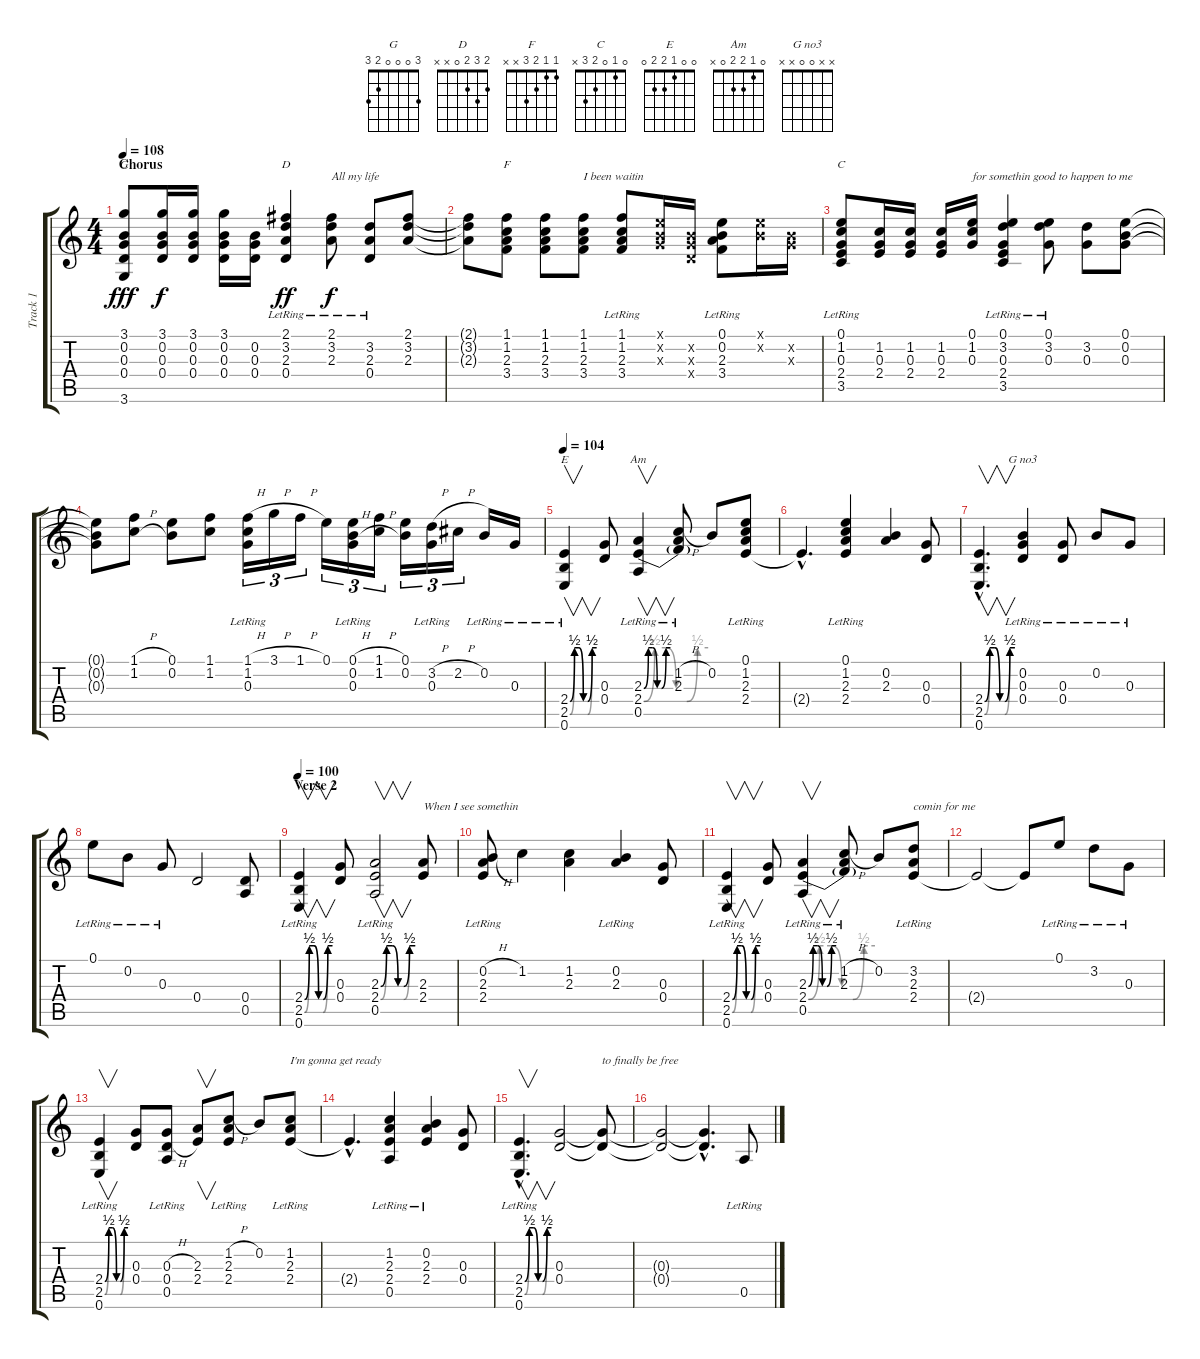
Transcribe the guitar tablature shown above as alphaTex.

\track ("Track 1" "Track 1") {instrument acousticguitarsteel}
\staff {score tabs}
\tuning (E4 B3 G3 D3 A2 E2) {hide}
\chord ("G" 3 0 0 0 2 3)
\chord ("D" 2 3 2 0 x x)
\chord ("F" 1 1 2 3 x x)
\chord ("C" 0 1 0 2 3 x)
\chord ("E" 0 0 1 2 2 0)
\chord ("Am" 0 1 2 2 0 x)
\chord ("G no3" x x 0 0 x x)
\ts (4 4)
\section ("" "Chorus")
\tempo 108
\clef g2
\ks c
(3.1 0.2 0.3 0.4 3.6).8{ch "G" dy fff} (3.1 0.2 0.3 0.4).16{dy f} (3.1 0.2 0.3 0.4).16 (3.1 0.2 0.3 0.4).16 (0.2 0.3 0.4).16 (2.1 3.2 2.3 0.4{lr}).4{ch "D" dy ff} (2.1{lr} 3.2 2.3).8{txt "All my life" dy f} (3.2 2.3 0.4{lr}).8 (2.1 3.2 2.3).8 |
(2.1{t} 3.2{t} 2.3{t}).8 (1.1 1.2 2.3 3.4).8{ch "F"} (1.1 1.2 2.3 3.4).8 (1.1 1.2 2.3 3.4).8{txt "I been waitin"} (1.1 1.2 2.3{lr} 3.4{lr}).8 (0.1{x} 0.2{x} 0.3{x}).16 (0.2{x} 0.3{x} 0.4{x}).16 (0.1 0.2 2.3{lr} 3.4{lr}).8 (0.1{x} 0.2{x}).16 (0.2{x} 0.3{x}).16 |
(0.1{lr} 1.2 0.3 2.4 3.5{lr}).8{ch "C"} (1.2 0.3 2.4).16 (1.2 0.3 2.4).16 (1.2 0.3 2.4).16 (0.1 1.2 0.3).16{txt "for somethin good to happen to me"} (0.1 3.2 0.3 2.4{lr} 3.5{lr}).4 (0.1{lr} 3.2 0.3).8 (3.2 0.3).8 (0.1 0.2 0.3).8 |
(0.1{t} 0.2{t} 0.3{t}).8 (1.1{h} 1.2{h}).8 (0.1 0.2).8 (1.1 1.2).8 (1.1{h} 1.2{lr} 0.3{lr}).16{tu (3 2)} 3.1{h}.16{tu (3 2)} 1.1{h}.16{tu (3 2)} 0.1.16{tu (3 2)} (0.1{h} 0.2{h} 0.3{lr}).16{tu (3 2)} (1.1{h} 1.2{h}).16{tu (3 2)} (0.1 0.2).16{tu (3 2)} (3.2{h} 0.3{lr}).16{tu (3 2)} 2.2{h}.16{tu (3 2)} 0.2{lr}.16 0.3{lr}.16 |
\tempo 104
(2.4{be (custom 0 0 10 2 20 2 30 0 40 0 50 2 60 2)} 2.5{be (custom 0 0 10 2 20 2 30 0 40 0 50 2 60 2)} 0.6{lr}).4{v ch "E"} (0.3 0.4).8 (2.3{be (custom 0 0 10 2 20 2 30 0 40 0 50 2 60 2)} 2.4{be (custom 0 0 10 2 20 2 30 0 40 0 50 2 60 2)} 0.5{lr}).4{v ch "Am"} (1.2{h} 2.3{lr} 2.4{t}).8 0.2.8 (0.1{lr} 1.2{lr} 2.3{lr} 2.4).8 |
2.4{hac t}.4{d} (0.1{lr} 1.2 2.3 2.4{lr}).4 (0.2 2.3).4 (0.3 0.4).8 |
(2.4{be (custom 0 0 10 2 20 2 30 0 40 0 50 2 60 2) hac} 2.5{be (custom 0 0 10 2 20 2 30 0 40 0 50 2 60 2) hac} 0.6{hac}).4{v d} (0.2{lr} 0.3 0.4).4{ch "G no3"} (0.3{lr} 0.4{lr}).8 0.2{lr}.8 0.3{lr}.8 |
0.1{lr}.8 0.2{lr}.8 0.3{lr}.8 0.4.2 (0.4 0.5).8 |
\section ("" "Verse 2")
\tempo 100
(2.4{be (custom 0 0 10 2 20 2 30 0 40 0 50 2 60 2)} 2.5{be (custom 0 0 10 2 20 2 30 0 40 0 50 2 60 2)} 0.6{lr}).4{v} (0.3 0.4).8 (2.3{be (custom 0 0 10 2 20 2 30 0 40 0 50 2 60 2)} 2.4{be (custom 0 0 10 2 20 2 30 0 40 0 50 2 60 2)} 0.5{lr}).2{v} (2.3 2.4).8{txt "When I see somethin"} |
(0.2{h} 2.3{lr} 2.4{lr}).8 1.2.4 (1.2 2.3).4 (0.2{lr} 2.3).4 (0.3 0.4).8 |
(2.4{be (custom 0 0 10 2 20 2 30 0 40 0 50 2 60 2)} 2.5{be (custom 0 0 10 2 20 2 30 0 40 0 50 2 60 2)} 0.6{lr}).4{v} (0.3 0.4).8 (2.3{be (custom 0 0 10 2 20 2 30 0 40 0 50 2 60 2)} 2.4{be (custom 0 0 10 2 20 2 30 0 40 0 50 2 60 2)} 0.5{lr}).4{v} (1.2{h} 2.3{lr} 2.4{t}).8 0.2.8 (3.2{lr} 2.3{lr} 2.4).8{txt "comin for me"} |
2.4{t}.2 2.4{t}.8 0.1{lr}.8 3.2{lr}.8 0.3{lr}.8 |
(2.4{be (custom 0 0 10 2 20 2 30 0 40 0 50 2 60 2)} 2.5{be (custom 0 0 10 2 20 2 30 0 40 0 50 2 60 2)} 0.6{lr}).4{v} (0.3 0.4).8 (0.3{h} 0.4{h} 0.5{lr}).8 (2.3 2.4).8{v} (1.2{h} 2.3{lr} 2.4{lr}).8 0.2.8 (1.2{lr} 2.3{lr} 2.4).8{txt "I'm gonna get ready"} |
2.4{hac t}.4{d} (1.2 2.3 2.4 0.5{lr}).4 (0.2{lr} 2.3 2.4).4 (0.3 0.4).8 |
(2.4{be (custom 0 0 10 2 20 2 30 0 40 0 50 2 60 2) hac} 2.5{be (custom 0 0 10 2 20 2 30 0 40 0 50 2 60 2) hac} 0.6{hac lr}).4{v d} (0.3 0.4).2 (0.3{t} 0.4{t}).8{txt "to finally be free"} |
(0.3{t} 0.4{t}).2 (0.3{hac t} 0.4{hac t}).4{d} 0.5{lr}.8
